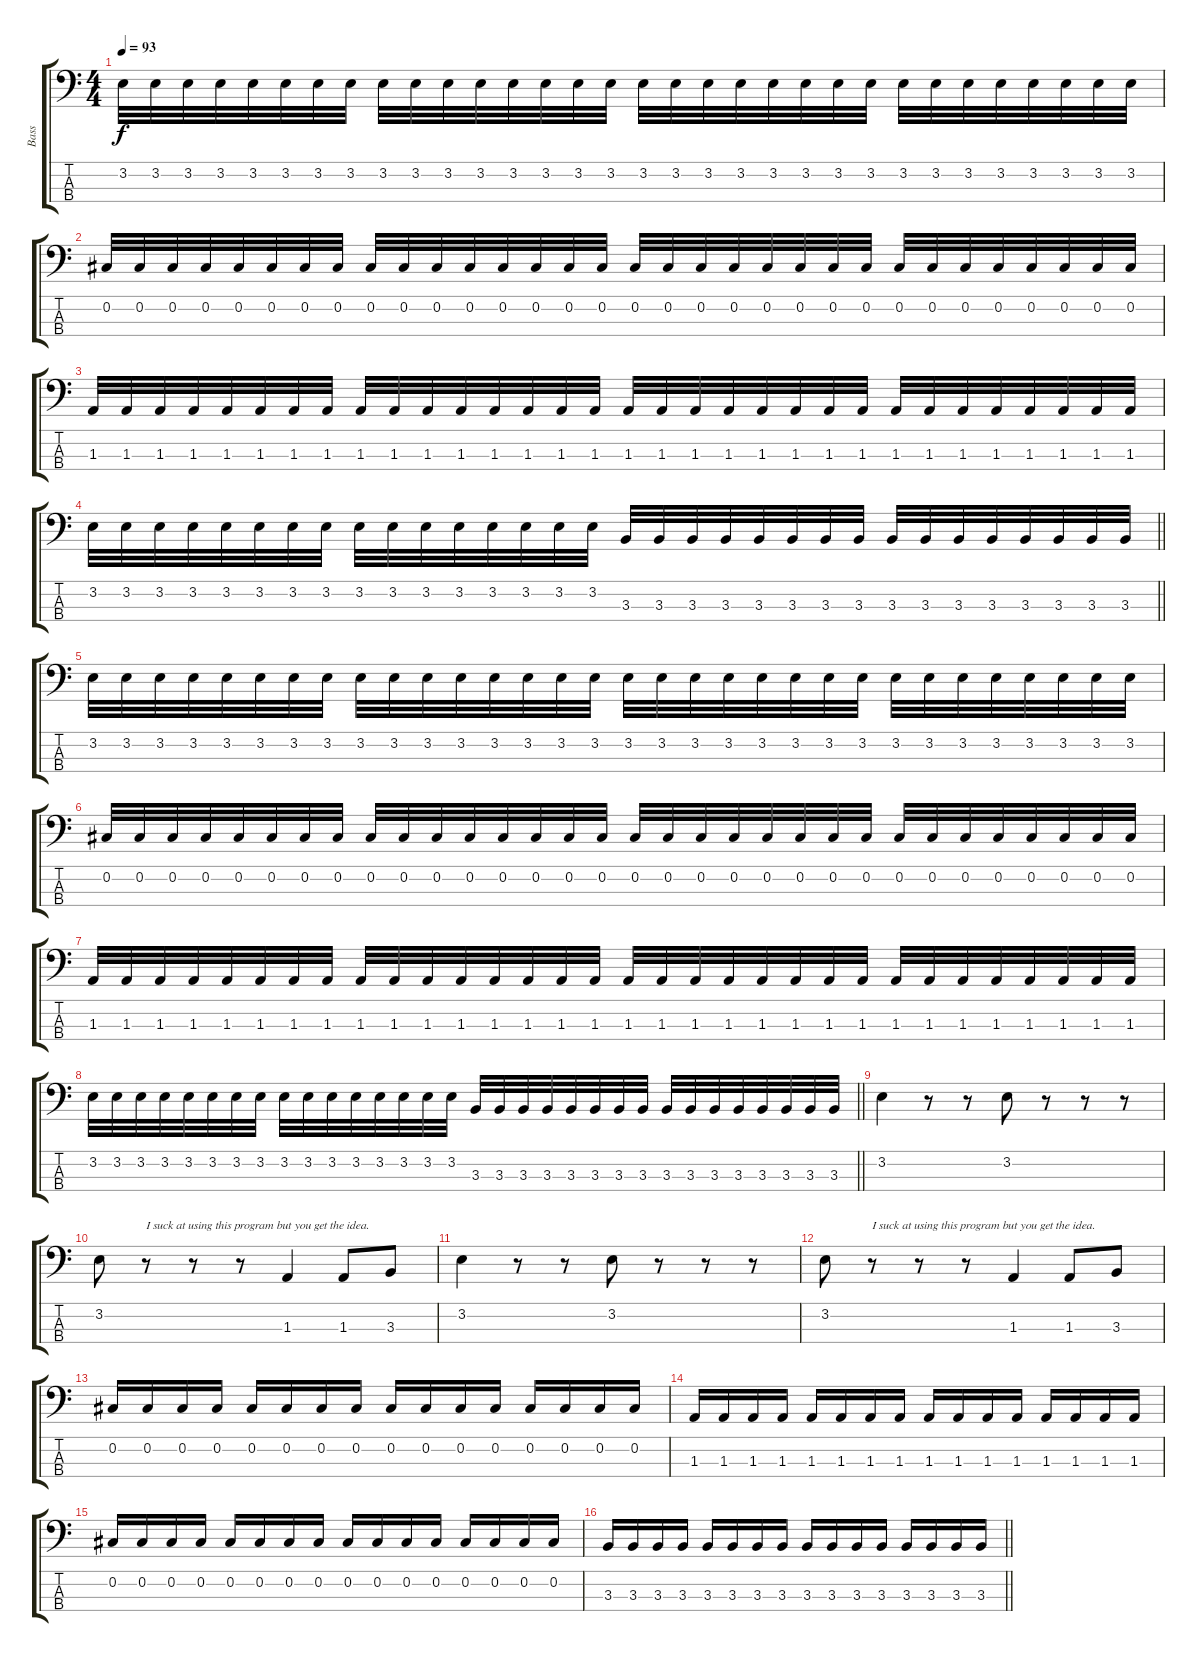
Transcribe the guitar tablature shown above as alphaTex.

\track ("Bass" "Bass") {instrument electricbassfinger}
\staff {score tabs}
\tuning (Gb2 Db2 Ab1 Eb1) {hide}
\ts (4 4)
\tempo 93
\clef f4
\ks c
3.2.32{dy f} 3.2.32 3.2.32 3.2.32 3.2.32 3.2.32 3.2.32 3.2.32 3.2.32 3.2.32 3.2.32 3.2.32 3.2.32 3.2.32 3.2.32 3.2.32 3.2.32 3.2.32 3.2.32 3.2.32 3.2.32 3.2.32 3.2.32 3.2.32 3.2.32 3.2.32 3.2.32 3.2.32 3.2.32 3.2.32 3.2.32 3.2.32 |
0.2.32 0.2.32 0.2.32 0.2.32 0.2.32 0.2.32 0.2.32 0.2.32 0.2.32 0.2.32 0.2.32 0.2.32 0.2.32 0.2.32 0.2.32 0.2.32 0.2.32 0.2.32 0.2.32 0.2.32 0.2.32 0.2.32 0.2.32 0.2.32 0.2.32 0.2.32 0.2.32 0.2.32 0.2.32 0.2.32 0.2.32 0.2.32 |
1.3.32 1.3.32 1.3.32 1.3.32 1.3.32 1.3.32 1.3.32 1.3.32 1.3.32 1.3.32 1.3.32 1.3.32 1.3.32 1.3.32 1.3.32 1.3.32 1.3.32 1.3.32 1.3.32 1.3.32 1.3.32 1.3.32 1.3.32 1.3.32 1.3.32 1.3.32 1.3.32 1.3.32 1.3.32 1.3.32 1.3.32 1.3.32 |
\barLineRight lightlight
3.2.32 3.2.32 3.2.32 3.2.32 3.2.32 3.2.32 3.2.32 3.2.32 3.2.32 3.2.32 3.2.32 3.2.32 3.2.32 3.2.32 3.2.32 3.2.32 3.3.32 3.3.32 3.3.32 3.3.32 3.3.32 3.3.32 3.3.32 3.3.32 3.3.32 3.3.32 3.3.32 3.3.32 3.3.32 3.3.32 3.3.32 3.3.32 |
3.2.32 3.2.32 3.2.32 3.2.32 3.2.32 3.2.32 3.2.32 3.2.32 3.2.32 3.2.32 3.2.32 3.2.32 3.2.32 3.2.32 3.2.32 3.2.32 3.2.32 3.2.32 3.2.32 3.2.32 3.2.32 3.2.32 3.2.32 3.2.32 3.2.32 3.2.32 3.2.32 3.2.32 3.2.32 3.2.32 3.2.32 3.2.32 |
0.2.32 0.2.32 0.2.32 0.2.32 0.2.32 0.2.32 0.2.32 0.2.32 0.2.32 0.2.32 0.2.32 0.2.32 0.2.32 0.2.32 0.2.32 0.2.32 0.2.32 0.2.32 0.2.32 0.2.32 0.2.32 0.2.32 0.2.32 0.2.32 0.2.32 0.2.32 0.2.32 0.2.32 0.2.32 0.2.32 0.2.32 0.2.32 |
1.3.32 1.3.32 1.3.32 1.3.32 1.3.32 1.3.32 1.3.32 1.3.32 1.3.32 1.3.32 1.3.32 1.3.32 1.3.32 1.3.32 1.3.32 1.3.32 1.3.32 1.3.32 1.3.32 1.3.32 1.3.32 1.3.32 1.3.32 1.3.32 1.3.32 1.3.32 1.3.32 1.3.32 1.3.32 1.3.32 1.3.32 1.3.32 |
\barLineRight lightlight
3.2.32 3.2.32 3.2.32 3.2.32 3.2.32 3.2.32 3.2.32 3.2.32 3.2.32 3.2.32 3.2.32 3.2.32 3.2.32 3.2.32 3.2.32 3.2.32 3.3.32 3.3.32 3.3.32 3.3.32 3.3.32 3.3.32 3.3.32 3.3.32 3.3.32 3.3.32 3.3.32 3.3.32 3.3.32 3.3.32 3.3.32 3.3.32 |
3.2.4 r.8 r.8 3.2.8 r.8 r.8 r.8 |
3.2.8 r.8{txt "I suck at using this program but you get the idea."} r.8 r.8 1.3.4 1.3.8 3.3.8 |
3.2.4 r.8 r.8 3.2.8 r.8 r.8 r.8 |
3.2.8 r.8{txt "I suck at using this program but you get the idea."} r.8 r.8 1.3.4 1.3.8 3.3.8 |
0.2.16 0.2.16 0.2.16 0.2.16 0.2.16 0.2.16 0.2.16 0.2.16 0.2.16 0.2.16 0.2.16 0.2.16 0.2.16 0.2.16 0.2.16 0.2.16 |
1.3.16 1.3.16 1.3.16 1.3.16 1.3.16 1.3.16 1.3.16 1.3.16 1.3.16 1.3.16 1.3.16 1.3.16 1.3.16 1.3.16 1.3.16 1.3.16 |
0.2.16 0.2.16 0.2.16 0.2.16 0.2.16 0.2.16 0.2.16 0.2.16 0.2.16 0.2.16 0.2.16 0.2.16 0.2.16 0.2.16 0.2.16 0.2.16 |
\barLineRight lightlight
3.3.16 3.3.16 3.3.16 3.3.16 3.3.16 3.3.16 3.3.16 3.3.16 3.3.16 3.3.16 3.3.16 3.3.16 3.3.16 3.3.16 3.3.16 3.3.16
